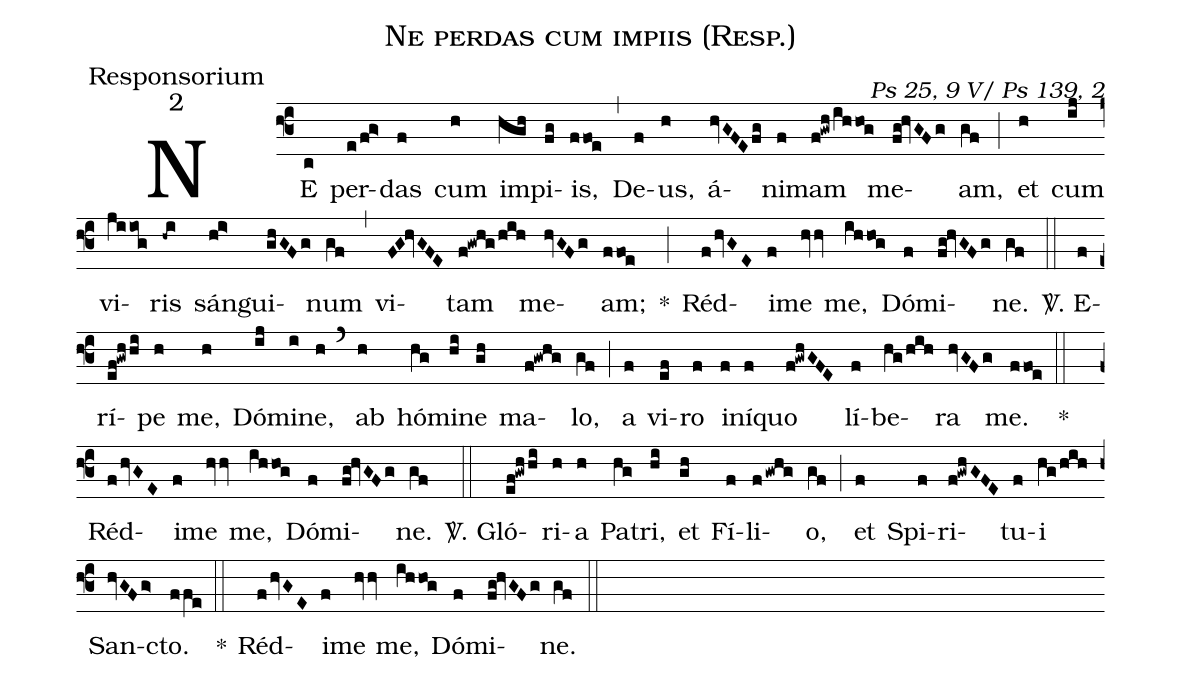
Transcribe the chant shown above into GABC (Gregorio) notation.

name:Ne perdas cum impiis (Resp.);
office-part:Responsorium;
mode:2;
commentary:Ps 25, 9 V/ Ps 139, 2;
%%
(f3)NE(c) per(e/fg>)das(f) cum(h) im(hgh)pi(fg)is,(ffoe) (,) De(f)us,(h) á(hvGFEfg)ni(f)mam(f!gwh/ihhog) me(fg!hvGFg)am,(gf) (;) et(h) cum(ij) vi(jiiog)ris(-hi) sán(hi>)gui(ghGFg)num(gf) (,) vi(FG!hvGFE)tam(f!gwhg/hih) me(hvGFg)am;(ffoe) *(;) Réd(f/hvGE)i(f)me(hvhv) me,(ihhog) Dó(f)mi(fg!hvGFg)ne.(gf) (::)

<sp>V/</sp>. E(f)rí(ef!gwhhi)pe(h) me,(h) Dó(ij)mi(i)ne,(h) (`) ab(h) hó(hg)mi(hi)ne(gh) ma(f!gwhg)lo,(gf) (;) a(f) vi(ef)ro(f) in(f)í(f)quo(f!gwhGFE) lí(f)be(hg/hih)ra(hvGFg) me.(ffoe) (::)
*() Réd(f/hvGE)i(f)me(hvhv) me,(ihhog) Dó(f)mi(fg!hvGFg)ne.(gf) (::)

<sp>V/</sp>. Gló(ef!gwh/hi)ri(h)a(h) Pa(hg)tri,(hi) et(gh) Fí(f)li(fgwhg)o,(gf) (;)et(f) Spi(f)ri(f!gwhG!FE)tu(f)i(hg/hih) San(hvGFg>)cto.(ffe) (::)
*() Réd(f/hvGE)i(f)me(hvhv) me,(ihhog) Dó(f)mi(fg!hvGFg)ne.(gf) (::)
